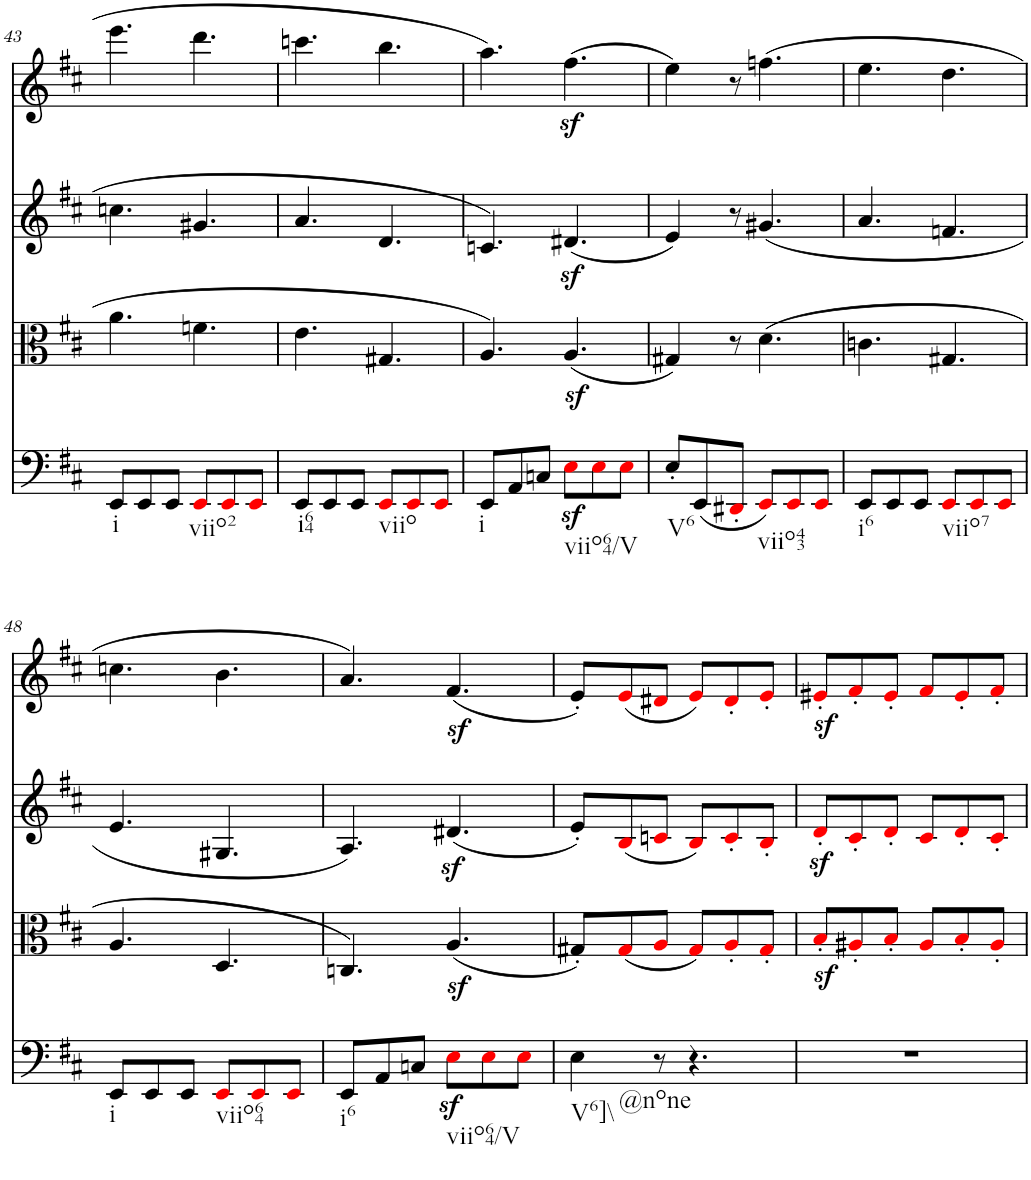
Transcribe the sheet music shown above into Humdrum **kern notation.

**kern	**kern	**kern	**kern
*part4	*part3	*part2	*part1
*staff4	*staff3	*staff2	*staff1
*I"Violoncello	*I"Viola	*I"Violin II	*I"Violin I
*I'Vc	*I'Vla	*I'Vln	*I'Vln
!!LO:PB:g=z
*clefF4	*clefC3	*clefG2	*clefG2
*k[f#c#]	*k[f#c#]	*k[f#c#]	*k[f#c#]
*M6/8	*M6/8	*M6/8	*M6/8
=43	=43	=43	=43
!LO:TX:b:t=i	!	!	!
8EE/L	4.a\	4.ccn\	4.eee\
8EE/	.	.	.
8EE/J	.	.	.
!LO:TX:b:t=viio2	!	!	!
8EEi/L	4.fn\	4.g#X/	4.ddd\
8EEi/	.	.	.
8EEi/J	.	.	.
=44	=44	=44	=44
!LO:TX:b:t=i64	!	!	!
8EE/L	4.e\	4.a/	4.cccn\
8EE/	.	.	.
8EE/J	.	.	.
!LO:TX:b:t=viio	!	!	!
8EEi/L	4.G#X/	4.d/	4.bb\
8EEi/	.	.	.
8EEi/J	.	.	.
=45	=45	=45	=45
!LO:TX:b:t=i	!	!	!
8EE/L	4.A/	4.cn/	4.aa\
8AA/	.	.	.
8Cn/J	.	.	.
!LO:TX:b:t=viio64/V	!	!	!
8Ez<i\L	(4.Az</	(4.d#Xz</	(4.ff#z<\
8Ei\	.	.	.
8Ei\J	.	.	.
=46	=46	=46	=46
!LO:TX:b:t=V6	!	!	!
8E'/L	4G#X/)	4e/)	4ee\)
(8EE/	.	.	.
8DD#X'i/J	8r	8r	8r
!LO:TX:b:t=viio43	!	!	!
8EEi/L)	(4.d\	(4.g#X/	(4.ffn\
8EEi/	.	.	.
8EEi/J	.	.	.
=47	=47	=47	=47
!LO:TX:b:t=i6	!	!	!
8EE/L	4.cn\	4.a/	4.ee\
8EE/	.	.	.
8EE/J	.	.	.
!LO:TX:b:t=viio7	!	!	!
8EEi/L	4.G#X/	4.fn/	4.dd\
8EEi/	.	.	.
8EEi/J	.	.	.
!!LO:LB:g=z
=48	=48	=48	=48
!LO:TX:b:t=i	!	!	!
8EE/L	4.A/	4.e/	4.ccn\
8EE/	.	.	.
8EE/J	.	.	.
!LO:TX:b:t=viio64	!	!	!
8EEi/L	4.D/	4.G#X/	4.b\
8EEi/	.	.	.
8EEi/J	.	.	.
=49	=49	=49	=49
!LO:TX:b:t=i6	!	!	!
8EE/L	4.Cn/)	4.A/)	4.a/)
8AA/	.	.	.
8Cn/J	.	.	.
!LO:TX:b:t=viio64/V	!	!	!
8Ez<i\L	(4.Az</	(4.d#Xz</	(4.f#z</
8Ei\	.	.	.
8Ei\J	.	.	.
=50	=50	=50	=50
!LO:TX:b:t=V6]\\	!	!	!
!LO:TX:b:t=@none	!	!	!
4E\	8G#X'/L)	8e'/L)	8e'/L)
.	(8G#i/	(8Bi/	(8ei/
8r	8Ai/J	8cni/J	8d#Xi/J
4.r	8G#i/L)	8Bi/L)	8ei/L)
.	8A'i/	8c'i/	8d#'i/
.	8G#'i/J	8B'i/J	8e'i/J
=51	=51	=51	=51
2.r	8Bz<'i/L	8dz<'i/L	8e#Xz<'i/L
.	8A#X'i/	8c#'i/	8f#'i/
.	8B'i/J	8d'i/J	8e#'i/J
.	8A#i/L	8c#i/L	8f#i/L
.	8B'i/	8d'i/	8e#'i/
.	8A#'i/J	8c#'i/J	8f#'i/J
=	=	=	=
*-	*-	*-	*-
